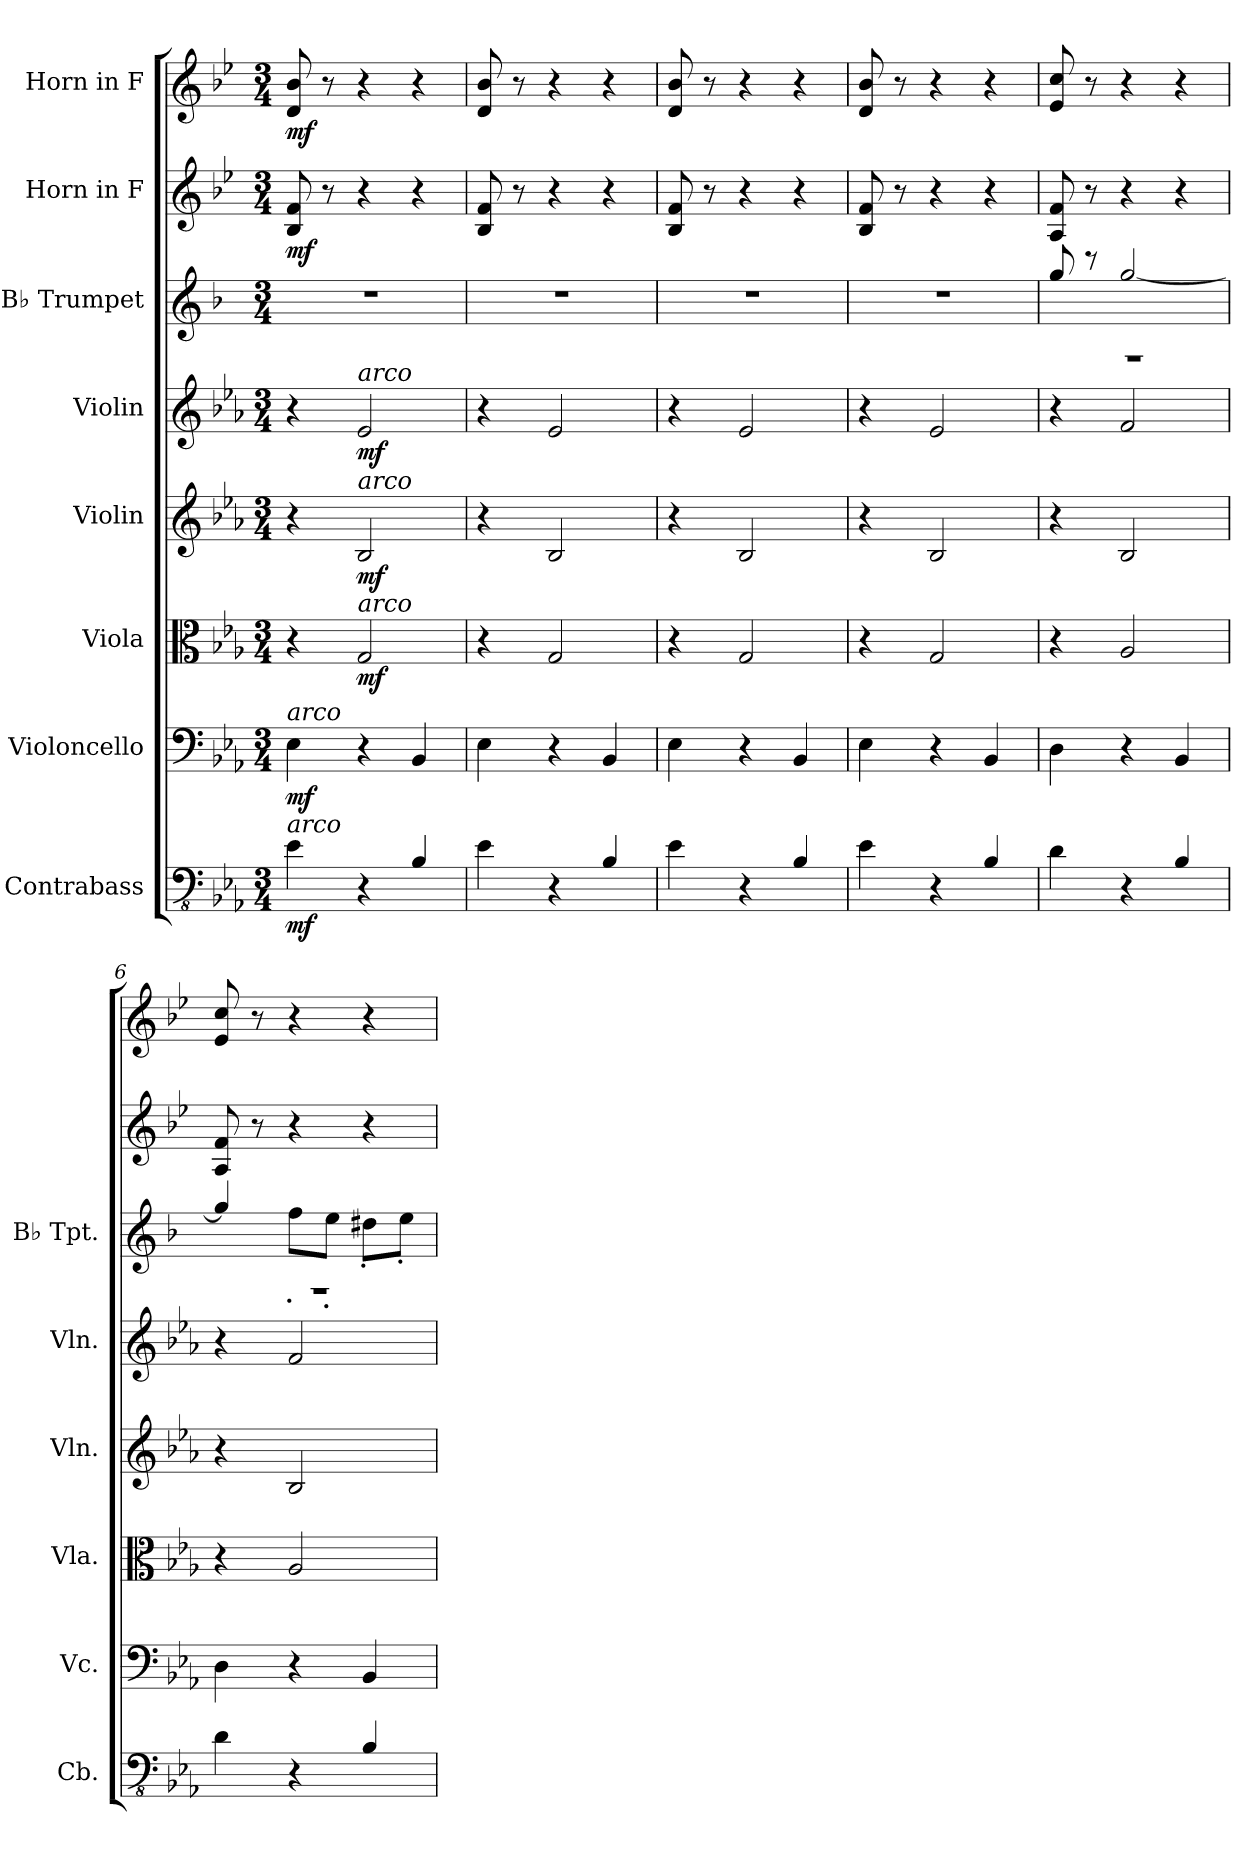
**kern	**dynam	**kern	**dynam	**kern	**dynam	**kern	**dynam	**kern	**dynam	**kern	**kern	**dynam	**kern	**dynam
*part8	*part8	*part7	*part7	*part6	*part6	*part5	*part5	*part4	*part4	*part3	*part2	*part2	*part1	*part1
*staff8	*staff8	*staff7	*staff7	*staff6	*staff6	*staff5	*staff5	*staff4	*staff4	*staff3	*staff2	*staff2	*staff1	*staff1
*I"Contrabass	*	*I"Violoncello	*	*I"Viola	*	*I"Violin	*	*I"Violin	*	*I"B♭ Trumpet	*I"Horn in F	*	*I"Horn in F	*
*I'Cb.	*	*I'Vc.	*	*I'Vla.	*	*I'Vln.	*	*I'Vln.	*	*I'B♭ Tpt.	*	*	*	*
*clefFv4	*	*clefF4	*	*clefC3	*	*clefG2	*	*clefG2	*	*clefG2	*clefG2	*	*clefG2	*
*ITrd7c12	*	*	*	*	*	*	*	*	*	*ITrd1c2	*ITrd4c7	*	*ITrd4c7	*
*k[b-e-a-]	*	*k[b-e-a-]	*	*k[b-e-a-]	*	*k[b-e-a-]	*	*k[b-e-a-]	*	*k[b-e-a-]	*k[b-e-a-]	*	*k[b-e-a-]	*
*M3/4	*	*M3/4	*	*M3/4	*	*M3/4	*	*M3/4	*	*M3/4	*M3/4	*	*M3/4	*
*MM180	*	*MM180	*	*MM180	*	*MM180	*	*MM180	*	*MM180	*MM180	*	*MM180	*
=1	=1	=1	=1	=1	=1	=1	=1	=1	=1	=1	=1	=1	=1	=1
!	!	!LO:TX:a:i:t=arco	!	!	!	!	!	!	!	!	!	!	!	!
!LO:TX:a:i:t=arco	!	!	!	!	!	!	!	!	!	!	!	!	!	!
!	!LO:DY:b	!	!LO:DY:b	!	!	!	!	!	!	!	!	!LO:DY:b	!	!LO:DY:b
4EE-\	mf	4E-\	mf	4r	.	4r	.	4r	.	2.r	8E-/ 8B-/	mf	8G/ 8e-/	mf
.	.	.	.	.	.	.	.	.	.	.	8r	.	8r	.
!	!	!	!	!	!	!	!	!LO:TX:a:i:t=arco	!	!	!	!	!	!
!	!	!	!	!	!	!LO:TX:a:i:t=arco	!	!	!	!	!	!	!	!
!	!	!	!	!LO:TX:a:i:t=arco	!	!	!	!	!	!	!	!	!	!
!	!	!	!	!	!LO:DY:b	!	!LO:DY:b	!	!LO:DY:b	!	!	!	!	!
4r	.	4r	.	2G/	mf	2B-/	mf	2e-/	mf	.	4r	.	4r	.
4BBB-/	.	4BB-/	.	.	.	.	.	.	.	.	4r	.	4r	.
=2	=2	=2	=2	=2	=2	=2	=2	=2	=2	=2	=2	=2	=2	=2
4EE-\	.	4E-\	.	4r	.	4r	.	4r	.	2.r	8E-/ 8B-/	.	8G/ 8e-/	.
.	.	.	.	.	.	.	.	.	.	.	8r	.	8r	.
4r	.	4r	.	2G/	.	2B-/	.	2e-/	.	.	4r	.	4r	.
4BBB-/	.	4BB-/	.	.	.	.	.	.	.	.	4r	.	4r	.
=3	=3	=3	=3	=3	=3	=3	=3	=3	=3	=3	=3	=3	=3	=3
4EE-\	.	4E-\	.	4r	.	4r	.	4r	.	2.r	8E-/ 8B-/	.	8G/ 8e-/	.
.	.	.	.	.	.	.	.	.	.	.	8r	.	8r	.
4r	.	4r	.	2G/	.	2B-/	.	2e-/	.	.	4r	.	4r	.
4BBB-/	.	4BB-/	.	.	.	.	.	.	.	.	4r	.	4r	.
=4	=4	=4	=4	=4	=4	=4	=4	=4	=4	=4	=4	=4	=4	=4
4EE-\	.	4E-\	.	4r	.	4r	.	4r	.	2.r	8E-/ 8B-/	.	8G/ 8e-/	.
.	.	.	.	.	.	.	.	.	.	.	8r	.	8r	.
4r	.	4r	.	2G/	.	2B-/	.	2e-/	.	.	4r	.	4r	.
4BBB-/	.	4BB-/	.	.	.	.	.	.	.	.	4r	.	4r	.
=5	=5	=5	=5	=5	=5	=5	=5	=5	=5	=5	=5	=5	=5	=5
*	*	*	*	*	*	*	*	*	*	*^	*	*	*	*
4DD\	.	4D\	.	4r	.	4r	.	4r	.	2.rF	8ff/	8D/ 8B-/	.	8A-/ 8f/	.
.	.	.	.	.	.	.	.	.	.	.	8rccc	8r	.	8r	.
4r	.	4r	.	2A-/	.	2B-/	.	2f/	.	.	[2ff/	4r	.	4r	.
4BBB-/	.	4BB-/	.	.	.	.	.	.	.	.	.	4r	.	4r	.
=6	=6	=6	=6	=6	=6	=6	=6	=6	=6	=6	=6	=6	=6	=6	=6
4DD\	.	4D\	.	4r	.	4r	.	4r	.	2.rF	4ff/]	8D/ 8B-/	.	8A-/ 8f/	.
.	.	.	.	.	.	.	.	.	.	.	.	8r	.	8r	.
4r	.	4r	.	2A-/	.	2B-/	.	2f/	.	.	8ee-'\L	4r	.	4r	.
.	.	.	.	.	.	.	.	.	.	.	8dd'\J	.	.	.	.
4BBB-/	.	4BB-/	.	.	.	.	.	.	.	.	8cc#X'\L	4r	.	4r	.
.	.	.	.	.	.	.	.	.	.	.	8dd'\J	.	.	.	.
*	*	*	*	*	*	*	*	*	*	*v	*v	*	*	*	*
=	=	=	=	=	=	=	=	=	=	=	=	=	=	=
*-	*-	*-	*-	*-	*-	*-	*-	*-	*-	*-	*-	*-	*-	*-
